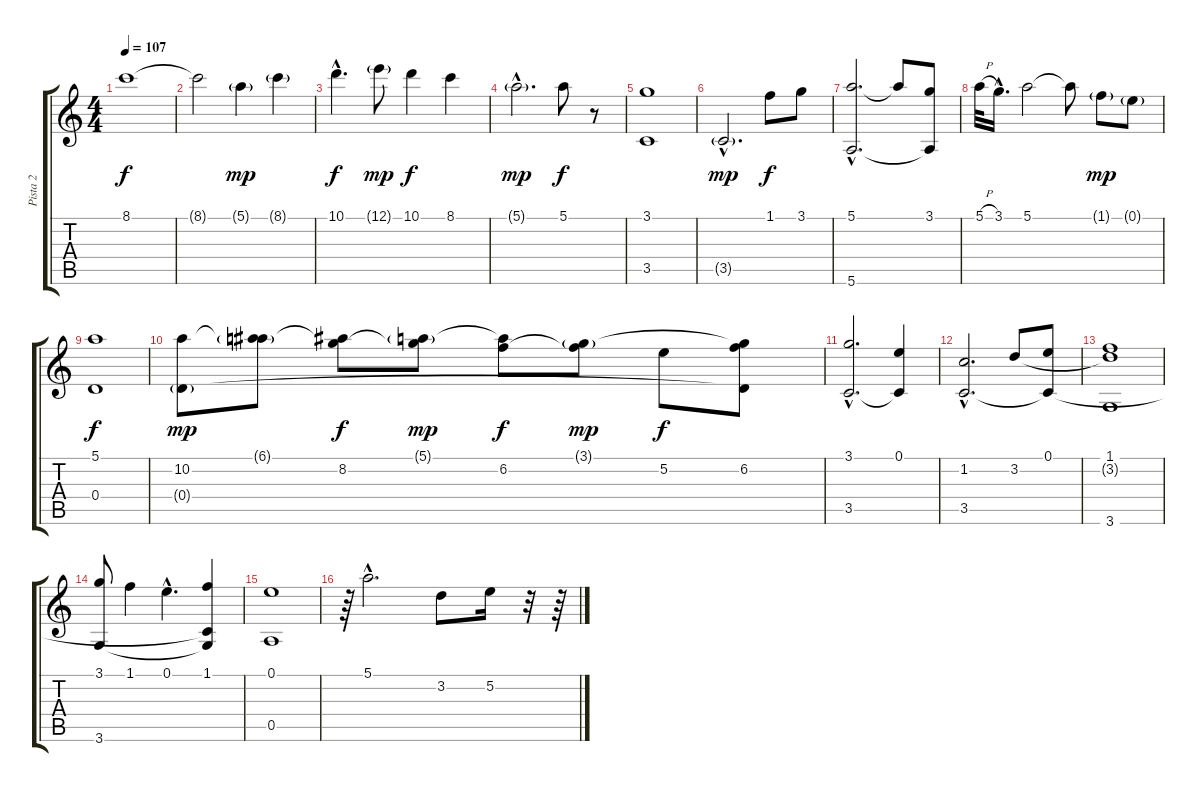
\track ("Pista 2" "Pista 2") {instrument acousticguitarsteel}
\staff {score tabs}
\tuning (E4 B3 G3 D3 A2 E2) {hide}
\ts (4 4)
\tempo 107
\clef g2
\ks c
8.1.1{dy f} |
8.1{t}.2 5.1{g}.4{dy mp} 8.1{g}.4 |
10.1{hac}.4{d dy f} 12.1{g}.8{dy mp} 10.1.4{dy f} 8.1.4 |
5.1{g hac}.2{d dy mp} 5.1.8{dy f} r.8 |
(3.1 3.5).1 |
3.5{g hac}.2{d dy mp} 1.1.8{dy f} 3.1.8 |
(5.1{hac} 5.6{hac}).2{d} 5.1{t}.8 (3.1 5.6{t}).8 |
5.1{h}.32 3.1{hac}.16{d} 5.1.2 5.1{t}.8 1.1{g}.8{dy mp} 0.1{g}.8 |
(5.1 0.4).1{dy f} |
(10.2 0.4{g}).8{dy mp} (6.1{g} 10.2{t}).8 (6.1{t} 8.2).8{dy f} (5.1{g} 8.2{t}).8{dy mp} (5.1{t} 6.2).8{dy f} (3.1{g} 6.2{t}).8{dy mp} 5.2.8{dy f} (3.1{t} 6.2 0.4{t}).8 |
(3.1{hac} 3.5{hac}).2{d} (0.1 3.5{t}).4 |
(1.2{hac} 3.5{hac}).2{d} 3.2.8 (0.1 3.5{t}).8 |
(1.1 3.2{t} 3.6).1 |
(3.1 3.6).8 1.1.4 0.1{hac}.4{d} (1.1 3.5{t} 3.6{t}).4 |
(0.1 0.5).1 |
r.64 5.1{hac}.2{d} 3.2.8 5.2.16 r.32 r.64
